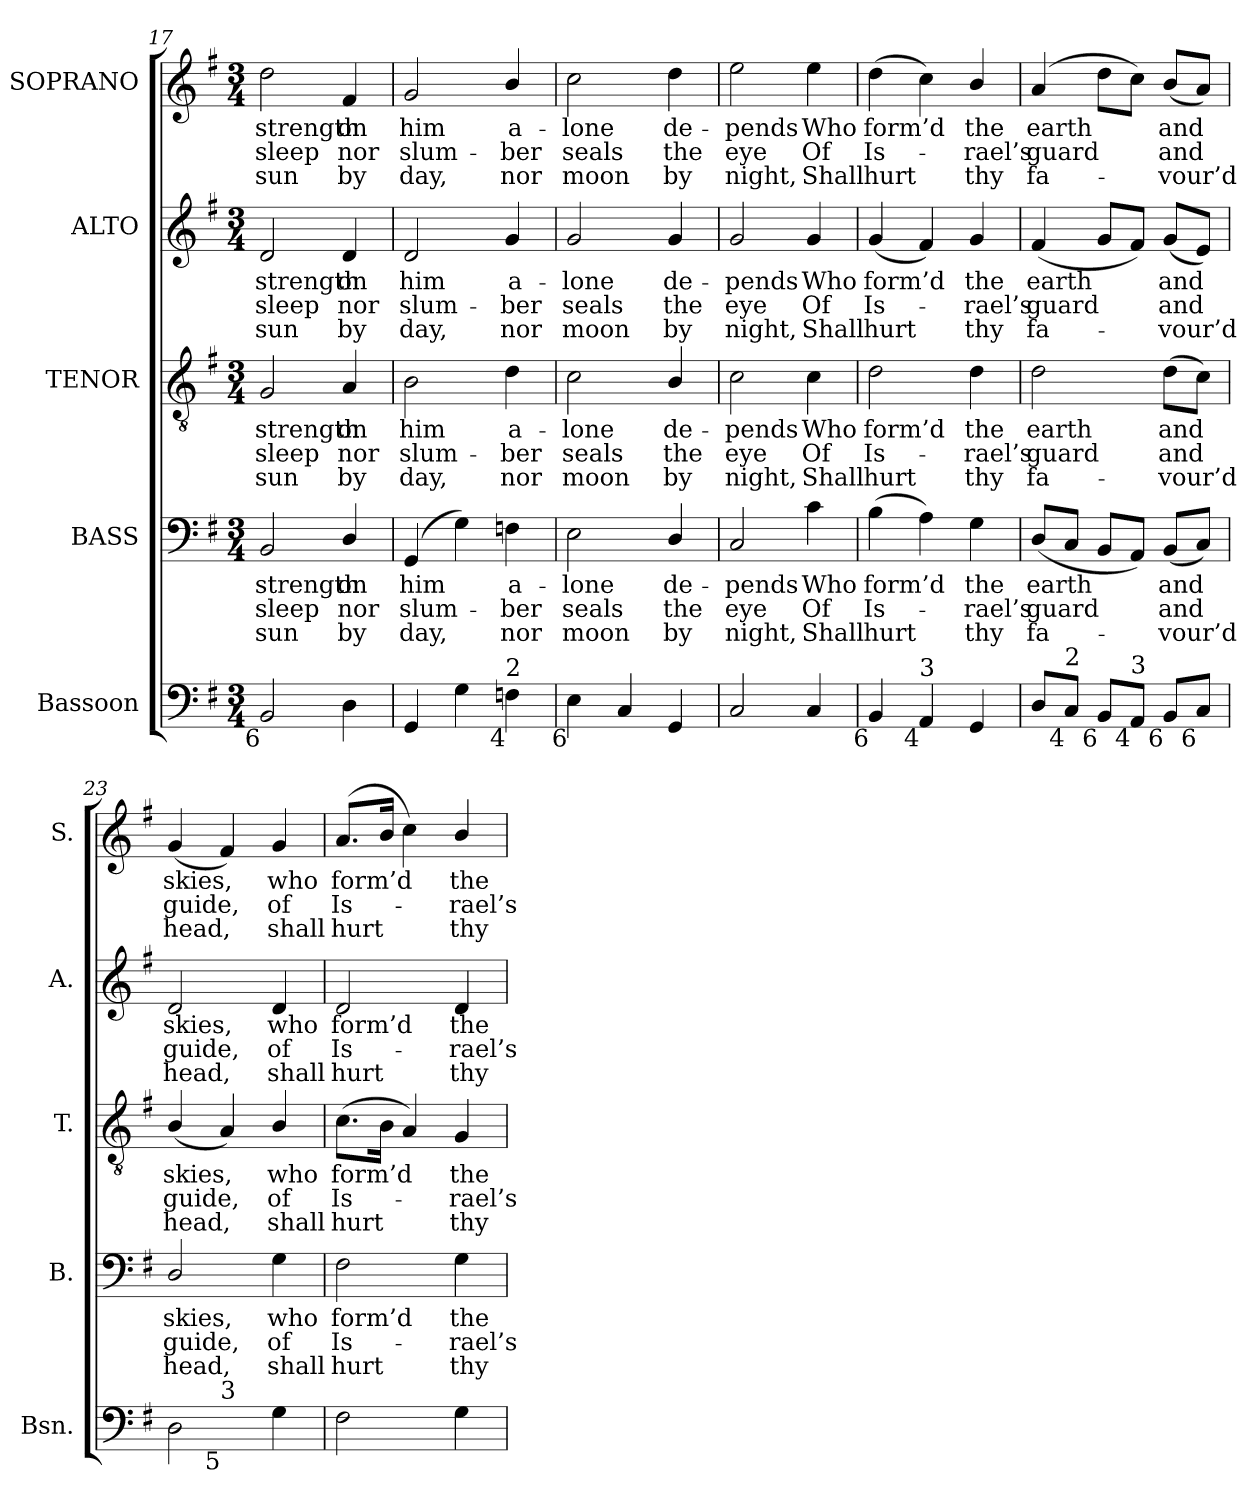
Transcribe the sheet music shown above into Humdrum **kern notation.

**kern	**kern	**text	**text	**text	**kern	**text	**text	**text	**kern	**text	**text	**text	**kern	**text	**text	**text
*part5	*part4	*part4	*part4	*part4	*part3	*part3	*part3	*part3	*part2	*part2	*part2	*part2	*part1	*part1	*part1	*part1
*staff5	*staff4	*staff4	*staff4	*staff4	*staff3	*staff3	*staff3	*staff3	*staff2	*staff2	*staff2	*staff2	*staff1	*staff1	*staff1	*staff1
*I"Bassoon	*I"BASS	*	*	*	*I"TENOR	*	*	*	*I"ALTO	*	*	*	*I"SOPRANO	*	*	*
*I'Bsn.	*I'B.	*	*	*	*I'T.	*	*	*	*I'A.	*	*	*	*I'S.	*	*	*
*clefF4	*clefF4	*	*	*	*clefGv2	*	*	*	*clefG2	*	*	*	*clefG2	*	*	*
*	*	*	*	*	*ITrd7c12	*	*	*	*	*	*	*	*	*	*	*
*k[f#]	*k[f#]	*	*	*	*k[f#]	*	*	*	*k[f#]	*	*	*	*k[f#]	*	*	*
*G:	*G:	*	*	*	*G:	*	*	*	*G:	*	*	*	*G:	*	*	*
*M3/4	*M3/4	*	*	*	*M3/4	*	*	*	*M3/4	*	*	*	*M3/4	*	*	*
=17	=17	=17	=17	=17	=17	=17	=17	=17	=17	=17	=17	=17	=17	=17	=17	=17
!	!	!LO:LY:b:color=#000000	!LO:LY:b:color=#000000	!LO:LY:b:color=#000000	!	!	!	!	!	!	!	!	!	!	!	!
!	!	!	!	!	!	!LO:LY:b:color=#000000	!LO:LY:b:color=#000000	!LO:LY:b:color=#000000	!	!	!	!	!	!	!	!
!	!	!	!	!	!	!	!	!	!	!LO:LY:b:color=#000000	!LO:LY:b:color=#000000	!LO:LY:b:color=#000000	!	!	!	!
!LO:TX:b:rj:t=6	!	!	!	!	!	!	!	!	!	!	!	!	!	!	!	!
!	!	!	!	!	!	!	!	!	!	!	!	!	!	!LO:LY:b:color=#000000	!LO:LY:b:color=#000000	!LO:LY:b:color=#000000
2BBi/	2BBi/	strength	sleep	sun	2GGi/	strength	sleep	sun	2di/	strength	sleep	sun	2ddi\	strength	sleep	sun
!	!	!LO:LY:b:color=#000000	!LO:LY:b:color=#000000	!LO:LY:b:color=#000000	!	!	!	!	!	!	!	!	!	!	!	!
!	!	!	!	!	!	!LO:LY:b:color=#000000	!LO:LY:b:color=#000000	!LO:LY:b:color=#000000	!	!	!	!	!	!	!	!
!	!	!	!	!	!	!	!	!	!	!LO:LY:b:color=#000000	!LO:LY:b:color=#000000	!LO:LY:b:color=#000000	!	!	!	!
!	!	!	!	!	!	!	!	!	!	!	!	!	!	!LO:LY:b:color=#000000	!LO:LY:b:color=#000000	!LO:LY:b:color=#000000
4Di\	4Di/	on	nor	by	4AAi/	on	nor	by	4di/	on	nor	by	4f#i/	on	nor	by
!!LO:PB:g=z
=18	=18	=18	=18	=18	=18	=18	=18	=18	=18	=18	=18	=18	=18	=18	=18	=18
!	!	!LO:LY:b:color=#000000	!LO:LY:b:color=#000000	!LO:LY:b:color=#000000	!	!	!	!	!	!	!	!	!	!	!	!
!	!	!	!	!	!	!LO:LY:b:color=#000000	!LO:LY:b:color=#000000	!LO:LY:b:color=#000000	!	!	!	!	!	!	!	!
!	!	!	!	!	!	!	!	!	!	!LO:LY:b:color=#000000	!LO:LY:b:color=#000000	!LO:LY:b:color=#000000	!	!	!	!
!	!	!	!	!	!	!	!	!	!	!	!	!	!	!LO:LY:b:color=#000000	!LO:LY:b:color=#000000	!LO:LY:b:color=#000000
4GGi/	(4GGi/	him	slum-	day,	2BBi\	him	slum-	day,	2di/	him	slum-	day,	2gi/	him	slum-	day,
4Gi\	4Gi\)	.	.	.	.	.	.	.	.	.	.	.	.	.	.	.
!	!	!LO:LY:b:color=#000000	!LO:LY:b:color=#000000	!LO:LY:b:color=#000000	!	!	!	!	!	!	!	!	!	!	!	!
!	!	!	!	!	!	!LO:LY:b:color=#000000	!LO:LY:b:color=#000000	!LO:LY:b:color=#000000	!	!	!	!	!	!	!	!
!	!	!	!	!	!	!	!	!	!	!LO:LY:b:color=#000000	!LO:LY:b:color=#000000	!LO:LY:b:color=#000000	!	!	!	!
!LO:TX:b:rj:t=4	!	!	!	!	!	!	!	!	!	!	!	!	!	!	!	!
!LO:TX:t=2	!	!	!	!	!	!	!	!	!	!	!	!	!	!	!	!
!	!	!	!	!	!	!	!	!	!	!	!	!	!	!LO:LY:b:color=#000000	!LO:LY:b:color=#000000	!LO:LY:b:color=#000000
4Fni\	4Fni\	a-	-ber	nor	4Di\	a-	-ber	nor	4gi/	a-	-ber	nor	4bi/	a-	-ber	nor
=19	=19	=19	=19	=19	=19	=19	=19	=19	=19	=19	=19	=19	=19	=19	=19	=19
!	!	!LO:LY:b:color=#000000	!LO:LY:b:color=#000000	!LO:LY:b:color=#000000	!	!	!	!	!	!	!	!	!	!	!	!
!	!	!	!	!	!	!LO:LY:b:color=#000000	!LO:LY:b:color=#000000	!LO:LY:b:color=#000000	!	!	!	!	!	!	!	!
!	!	!	!	!	!	!	!	!	!	!LO:LY:b:color=#000000	!LO:LY:b:color=#000000	!LO:LY:b:color=#000000	!	!	!	!
!LO:TX:b:rj:t=6	!	!	!	!	!	!	!	!	!	!	!	!	!	!	!	!
!	!	!	!	!	!	!	!	!	!	!	!	!	!	!LO:LY:b:color=#000000	!LO:LY:b:color=#000000	!LO:LY:b:color=#000000
4Ei\	2Ei\	-lone	seals	moon	2Ci\	-lone	seals	moon	2gi/	-lone	seals	moon	2cci\	-lone	seals	moon
4Ci/	.	.	.	.	.	.	.	.	.	.	.	.	.	.	.	.
!	!	!LO:LY:b:color=#000000	!LO:LY:b:color=#000000	!LO:LY:b:color=#000000	!	!	!	!	!	!	!	!	!	!	!	!
!	!	!	!	!	!	!LO:LY:b:color=#000000	!LO:LY:b:color=#000000	!LO:LY:b:color=#000000	!	!	!	!	!	!	!	!
!	!	!	!	!	!	!	!	!	!	!LO:LY:b:color=#000000	!LO:LY:b:color=#000000	!LO:LY:b:color=#000000	!	!	!	!
!	!	!	!	!	!	!	!	!	!	!	!	!	!	!LO:LY:b:color=#000000	!LO:LY:b:color=#000000	!LO:LY:b:color=#000000
4GGi/	4Di/	de-	the	by	4BBi/	de-	the	by	4gi/	de-	the	by	4ddi\	de-	the	by
=20	=20	=20	=20	=20	=20	=20	=20	=20	=20	=20	=20	=20	=20	=20	=20	=20
!	!	!LO:LY:b:color=#000000	!LO:LY:b:color=#000000	!LO:LY:b:color=#000000	!	!	!	!	!	!	!	!	!	!	!	!
!	!	!	!	!	!	!LO:LY:b:color=#000000	!LO:LY:b:color=#000000	!LO:LY:b:color=#000000	!	!	!	!	!	!	!	!
!	!	!	!	!	!	!	!	!	!	!LO:LY:b:color=#000000	!LO:LY:b:color=#000000	!LO:LY:b:color=#000000	!	!	!	!
!	!	!	!	!	!	!	!	!	!	!	!	!	!	!LO:LY:b:color=#000000	!LO:LY:b:color=#000000	!LO:LY:b:color=#000000
2Ci/	2Ci/	-pends	eye	night,	2Ci\	-pends	eye	night,	2gi/	-pends	eye	night,	2eei\	-pends	eye	night,
!	!	!LO:LY:b:color=#000000	!LO:LY:b:color=#000000	!LO:LY:b:color=#000000	!	!	!	!	!	!	!	!	!	!	!	!
!	!	!	!	!	!	!LO:LY:b:color=#000000	!LO:LY:b:color=#000000	!LO:LY:b:color=#000000	!	!	!	!	!	!	!	!
!	!	!	!	!	!	!	!	!	!	!LO:LY:b:color=#000000	!LO:LY:b:color=#000000	!LO:LY:b:color=#000000	!	!	!	!
!	!	!	!	!	!	!	!	!	!	!	!	!	!	!LO:LY:b:color=#000000	!LO:LY:b:color=#000000	!LO:LY:b:color=#000000
4Ci/	4ci\	Who	Of	Shall	4Ci\	Who	Of	Shall	4gi/	Who	Of	Shall	4eei\	Who	Of	Shall
=21	=21	=21	=21	=21	=21	=21	=21	=21	=21	=21	=21	=21	=21	=21	=21	=21
!	!	!LO:LY:b:color=#000000	!LO:LY:b:color=#000000	!LO:LY:b:color=#000000	!	!	!	!	!	!	!	!	!	!	!	!
!	!	!	!	!	!	!LO:LY:b:color=#000000	!LO:LY:b:color=#000000	!LO:LY:b:color=#000000	!	!	!	!	!	!	!	!
!	!	!	!	!	!	!	!	!	!	!LO:LY:b:color=#000000	!LO:LY:b:color=#000000	!LO:LY:b:color=#000000	!	!	!	!
!LO:TX:b:rj:t=6	!	!	!	!	!	!	!	!	!	!	!	!	!	!	!	!
!	!	!	!	!	!	!	!	!	!	!	!	!	!	!LO:LY:b:color=#000000	!LO:LY:b:color=#000000	!LO:LY:b:color=#000000
4BBi/	(4Bi\	form’d	Is-	hurt	2Di\	form’d	Is-	hurt	(4gi/	form’d	Is-	hurt	(4ddi\	form’d	Is-	hurt
!LO:TX:b:rj:t=4	!	!	!	!	!	!	!	!	!	!	!	!	!	!	!	!
!LO:TX:t=3	!	!	!	!	!	!	!	!	!	!	!	!	!	!	!	!
4AAi/	4Ai\)	.	.	.	.	.	.	.	4f#i/)	.	.	.	4cci\)	.	.	.
!	!	!LO:LY:b:color=#000000	!LO:LY:b:color=#000000	!LO:LY:b:color=#000000	!	!	!	!	!	!	!	!	!	!	!	!
!	!	!	!	!	!	!LO:LY:b:color=#000000	!LO:LY:b:color=#000000	!LO:LY:b:color=#000000	!	!	!	!	!	!	!	!
!	!	!	!	!	!	!	!	!	!	!LO:LY:b:color=#000000	!LO:LY:b:color=#000000	!LO:LY:b:color=#000000	!	!	!	!
!	!	!	!	!	!	!	!	!	!	!	!	!	!	!LO:LY:b:color=#000000	!LO:LY:b:color=#000000	!LO:LY:b:color=#000000
4GGi/	4Gi\	the	-rael’s	thy	4Di\	the	-rael’s	thy	4gi/	the	-rael’s	thy	4bi/	the	-rael’s	thy
=22	=22	=22	=22	=22	=22	=22	=22	=22	=22	=22	=22	=22	=22	=22	=22	=22
!	!	!LO:LY:b:color=#000000	!LO:LY:b:color=#000000	!LO:LY:b:color=#000000	!	!	!	!	!	!	!	!	!	!	!	!
!	!	!	!	!	!	!LO:LY:b:color=#000000	!LO:LY:b:color=#000000	!LO:LY:b:color=#000000	!	!	!	!	!	!	!	!
!	!	!	!	!	!	!	!	!	!	!LO:LY:b:color=#000000	!LO:LY:b:color=#000000	!LO:LY:b:color=#000000	!	!	!	!
!	!	!	!	!	!	!	!	!	!	!	!	!	!	!LO:LY:b:color=#000000	!LO:LY:b:color=#000000	!LO:LY:b:color=#000000
8Di/L	(8Di/L	earth	guard	fa-	2Di\	earth	guard	fa-	(4f#i/	earth	guard	fa-	(4ai/	earth	guard	fa-
!LO:TX:b:rj:t=4	!	!	!	!	!	!	!	!	!	!	!	!	!	!	!	!
!LO:TX:t=2	!	!	!	!	!	!	!	!	!	!	!	!	!	!	!	!
8Ci/J	8Ci/J	.	.	.	.	.	.	.	.	.	.	.	.	.	.	.
!LO:TX:b:rj:t=6	!	!	!	!	!	!	!	!	!	!	!	!	!	!	!	!
8BBi/L	8BBi/L	.	.	.	.	.	.	.	8gi/L	.	.	.	8ddi\L	.	.	.
!LO:TX:b:rj:t=4	!	!	!	!	!	!	!	!	!	!	!	!	!	!	!	!
!LO:TX:t=3	!	!	!	!	!	!	!	!	!	!	!	!	!	!	!	!
8AAi/J	8AAi/J)	.	.	.	.	.	.	.	8f#i/J)	.	.	.	8cci\J)	.	.	.
!	!	!LO:LY:b:color=#000000	!LO:LY:b:color=#000000	!LO:LY:b:color=#000000	!	!	!	!	!	!	!	!	!	!	!	!
!	!	!	!	!	!	!LO:LY:b:color=#000000	!LO:LY:b:color=#000000	!LO:LY:b:color=#000000	!	!	!	!	!	!	!	!
!	!	!	!	!	!	!	!	!	!	!LO:LY:b:color=#000000	!LO:LY:b:color=#000000	!LO:LY:b:color=#000000	!	!	!	!
!LO:TX:b:rj:t=6	!	!	!	!	!	!	!	!	!	!	!	!	!	!	!	!
!	!	!	!	!	!	!	!	!	!	!	!	!	!	!LO:LY:b:color=#000000	!LO:LY:b:color=#000000	!LO:LY:b:color=#000000
8BBi/L	(8BBi/L	and	and	-vour’d	(8Di\L	and	and	-vour’d	(8gi/L	and	and	-vour’d	(8bi/L	and	and	-vour’d
!LO:TX:b:rj:t=6	!	!	!	!	!	!	!	!	!	!	!	!	!	!	!	!
8Ci/J	8Ci/J)	.	.	.	8Ci\J)	.	.	.	8ei/J)	.	.	.	8ai/J)	.	.	.
=23	=23	=23	=23	=23	=23	=23	=23	=23	=23	=23	=23	=23	=23	=23	=23	=23
!	!	!LO:LY:b:color=#000000	!LO:LY:b:color=#000000	!LO:LY:b:color=#000000	!	!	!	!	!	!	!	!	!	!	!	!
!	!	!	!	!	!	!LO:LY:b:color=#000000	!LO:LY:b:color=#000000	!LO:LY:b:color=#000000	!	!	!	!	!	!	!	!
!	!	!	!	!	!	!	!	!	!	!LO:LY:b:color=#000000	!LO:LY:b:color=#000000	!LO:LY:b:color=#000000	!	!	!	!
!LO:TX:b:rj:t=6	!	!	!	!	!	!	!	!	!	!	!	!	!	!	!	!
!LO:TX:t=4	!	!	!	!	!	!	!	!	!	!	!	!	!	!	!	!
!	!	!	!	!	!	!	!	!	!	!	!	!	!	!LO:LY:b:color=#000000	!LO:LY:b:color=#000000	!LO:LY:b:color=#000000
*^	*	*	*	*	*	*	*	*	*	*	*	*	*	*	*	*
2Di\	4ryy	2Di/	skies,	guide,	head,	(4BBi/	skies,	guide,	head,	2di/	skies,	guide,	head,	(4gi/	skies,	guide,	head,
!	!LO:TX:b:rj:t=5	!	!	!	!	!	!	!	!	!	!	!	!	!	!	!	!
!	!LO:TX:t=3	!	!	!	!	!	!	!	!	!	!	!	!	!	!	!	!
.	2ryy	.	.	.	.	4AAi/)	.	.	.	.	.	.	.	4f#i/)	.	.	.
!	!	!	!LO:LY:b:color=#000000	!LO:LY:b:color=#000000	!LO:LY:b:color=#000000	!	!	!	!	!	!	!	!	!	!	!	!
!	!	!	!	!	!	!	!LO:LY:b:color=#000000	!LO:LY:b:color=#000000	!LO:LY:b:color=#000000	!	!	!	!	!	!	!	!
!	!	!	!	!	!	!	!	!	!	!	!LO:LY:b:color=#000000	!LO:LY:b:color=#000000	!LO:LY:b:color=#000000	!	!	!	!
!	!	!	!	!	!	!	!	!	!	!	!	!	!	!	!LO:LY:b:color=#000000	!LO:LY:b:color=#000000	!LO:LY:b:color=#000000
4Gi\	.	4Gi\	who	of	shall	4BBi/	who	of	shall	4di/	who	of	shall	4gi/	who	of	shall
*v	*v	*	*	*	*	*	*	*	*	*	*	*	*	*	*	*	*
=24	=24	=24	=24	=24	=24	=24	=24	=24	=24	=24	=24	=24	=24	=24	=24	=24
*^	*	*	*	*	*	*	*	*	*	*	*	*	*	*	*	*
!	!	!	!LO:LY:b:color=#000000	!LO:LY:b:color=#000000	!LO:LY:b:color=#000000	!	!	!	!	!	!	!	!	!	!	!	!
*v	*v	*	*	*	*	*	*	*	*	*	*	*	*	*	*	*	*
*^	*	*	*	*	*	*	*	*	*	*	*	*	*	*	*	*
!	!	!	!	!	!	!	!LO:LY:b:color=#000000	!LO:LY:b:color=#000000	!LO:LY:b:color=#000000	!	!	!	!	!	!	!	!
*v	*v	*	*	*	*	*	*	*	*	*	*	*	*	*	*	*	*
*^	*	*	*	*	*	*	*	*	*	*	*	*	*	*	*	*
!	!	!	!	!	!	!	!	!	!	!	!LO:LY:b:color=#000000	!LO:LY:b:color=#000000	!LO:LY:b:color=#000000	!	!	!	!
*v	*v	*	*	*	*	*	*	*	*	*	*	*	*	*	*	*	*
*^	*	*	*	*	*	*	*	*	*	*	*	*	*	*	*	*
!LO:TX:b:rj:t=6	!	!	!	!	!	!	!	!	!	!	!	!	!	!	!	!	!
!LO:TX:t=5	!	!	!	!	!	!	!	!	!	!	!	!	!	!	!	!	!
!	!	!	!	!	!	!	!	!	!	!	!	!	!	!	!LO:LY:b:color=#000000	!LO:LY:b:color=#000000	!LO:LY:b:color=#000000
*v	*v	*	*	*	*	*	*	*	*	*	*	*	*	*	*	*	*
2F#i\	2F#i\	form’d	Is-	hurt	(8.Ci\L	form’d	Is-	hurt	2di/	form’d	Is-	hurt	(8.ai/L	form’d	Is-	hurt
.	.	.	.	.	16BBi\Jk	.	.	.	.	.	.	.	16bi/Jk	.	.	.
.	.	.	.	.	4AAi/)	.	.	.	.	.	.	.	4cci\)	.	.	.
!	!	!LO:LY:b:color=#000000	!LO:LY:b:color=#000000	!LO:LY:b:color=#000000	!	!	!	!	!	!	!	!	!	!	!	!
!	!	!	!	!	!	!LO:LY:b:color=#000000	!LO:LY:b:color=#000000	!LO:LY:b:color=#000000	!	!	!	!	!	!	!	!
!	!	!	!	!	!	!	!	!	!	!LO:LY:b:color=#000000	!LO:LY:b:color=#000000	!LO:LY:b:color=#000000	!	!	!	!
!	!	!	!	!	!	!	!	!	!	!	!	!	!	!LO:LY:b:color=#000000	!LO:LY:b:color=#000000	!LO:LY:b:color=#000000
4Gi\	4Gi\	the	-rael’s	thy	4GGi/	the	-rael’s	thy	4di/	the	-rael’s	thy	4bi/	the	-rael’s	thy
=	=	=	=	=	=	=	=	=	=	=	=	=	=	=	=	=
*-	*-	*-	*-	*-	*-	*-	*-	*-	*-	*-	*-	*-	*-	*-	*-	*-
